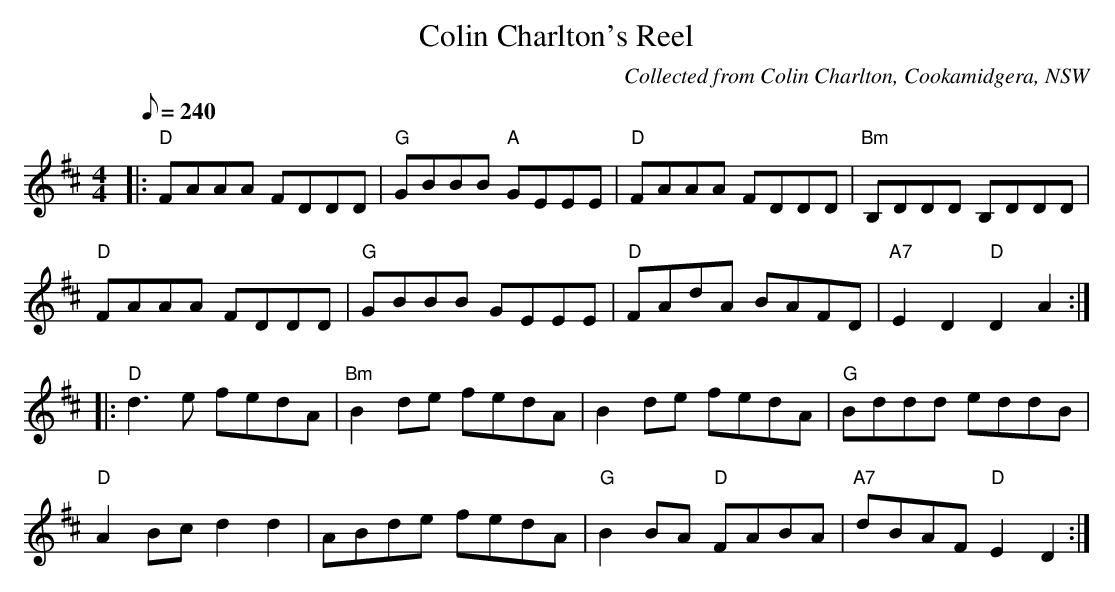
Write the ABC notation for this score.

X:1
T:Colin Charlton's Reel
M:4/4
L:1/8
Q:240
C:Collected from Colin Charlton, Cookamidgera, NSW
K:D
|:"D"FAAA FDDD|"G"GBBB "A"GEEE|"D"FAAA FDDD|"Bm"B,DDD B,DDD|
"D"FAAA FDDD|"G"GBBB GEEE|"D"FAdA BAFD|"A7"E2 D2"D"D2A2:|
|:"D"d3e fedA|"Bm"B2de fedA|B2de fedA|"G"Bddd eddB|
"D"A2Bcd2d2|ABde fedA|"G"B2BA "D"FABA|"A7"dBAF "D"E2 D2:|
